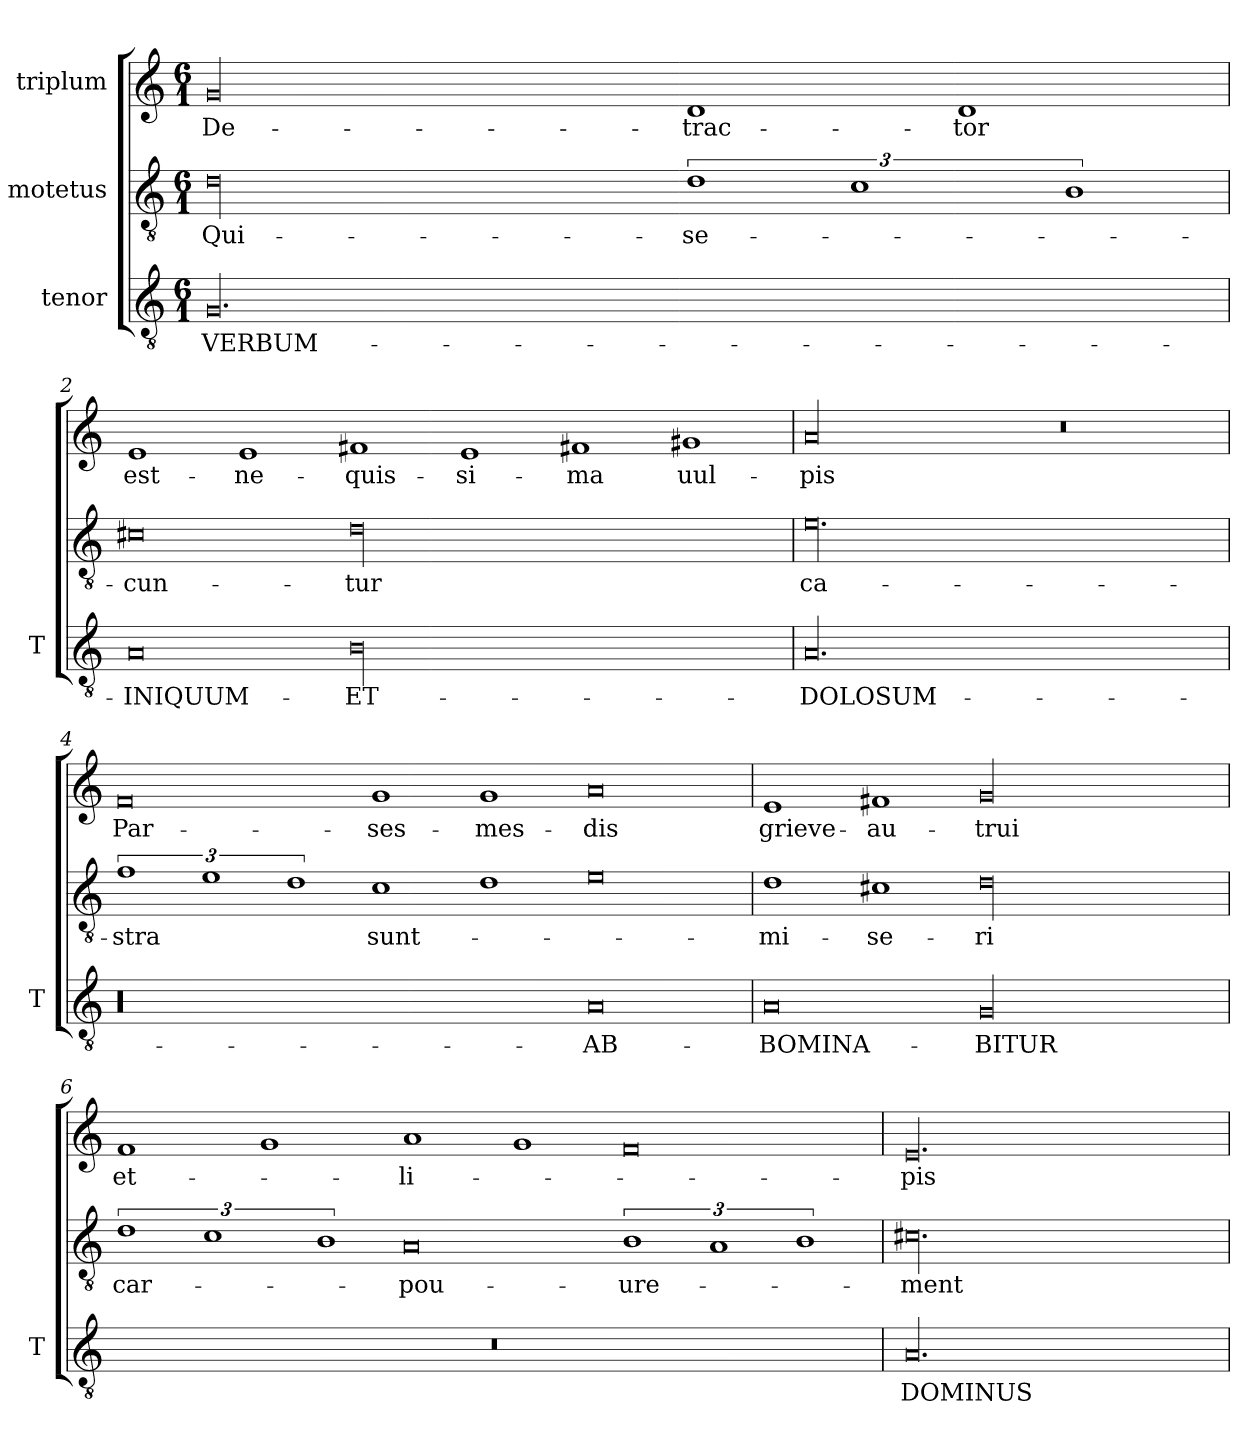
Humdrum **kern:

**kern	**text	**kern	**text	**kern	**text
*part3	*part3	*part2	*part2	*part1	*part1
*staff3	*staff3	*staff2	*staff2	*staff1	*staff1
*I"tenor	*	*I"motetus	*	*I"triplum	*
*I'T	*	*	*	*	*
*clefGv2	*	*clefGv2	*	*clefG2	*
*k[]	*	*k[]	*	*k[]	*
*C:	*	*C:	*	*C:	*
*M6/1	*	*M6/1	*	*M6/1	*
=1	=1	=1	=1	=1	=1
00.G/	VERBUM-	00d\	Qui-	00g/	De-
.	.	3%2d\	se-	1d/	-trac-
.	.	3%2c\	.	.	.
.	.	.	.	1d/	-tor
.	.	3%2B\	.	.	.
=2	=2	=2	=2	=2	=2
0A/	INIQUUM-	0c#X\	-cun-	1e/	est-
.	.	.	.	1e/	ne-
00B\	ET-	00d\	-tur	1f#X/	-quis-
.	.	.	.	1e/	-si-
.	.	.	.	1f#X/	-ma
.	.	.	.	1g#X/	uul-
=3	=3	=3	=3	=3	=3
00.A/	DOLOSUM-	00.e\	ca-	00a/	-pis
.	.	.	.	0r	.
=4	=4	=4	=4	=4	=4
00r	.	3%2f\	-stra	0f/	Par-
.	.	3%2e\	.	.	.
.	.	3%2d\	.	.	.
.	.	1c\	sunt-	1g/	ses-
.	.	1d\	.	1g/	mes-
0A/	AB-	0e\	.	0a/	-dis
=5	=5	=5	=5	=5	=5
0A/	-BOMINA-	1d\	mi-	1e/	grieve-
.	.	1c#X\	-se-	1f#X/	au-
00G/	-BITUR	00d\	-ri	00g/	-trui
=6	=6	=6	=6	=6	=6
00.r	.	3%2d\	car-	1f/	et-
.	.	3%2c\	.	.	.
.	.	.	.	1g/	.
.	.	3%2B\	.	.	.
.	.	0A/	pou-	1a/	li-
.	.	.	.	1g/	.
.	.	3%2B\	-ure-	0f/	.
.	.	3%2A/	.	.	.
.	.	3%2B\	.	.	.
=7	=7	=7	=7	=7	=7
00.A/	DOMINUS-	00.c#X\	-ment	00.e/	pis-
=	=	=	=	=	=
*-	*-	*-	*-	*-	*-
